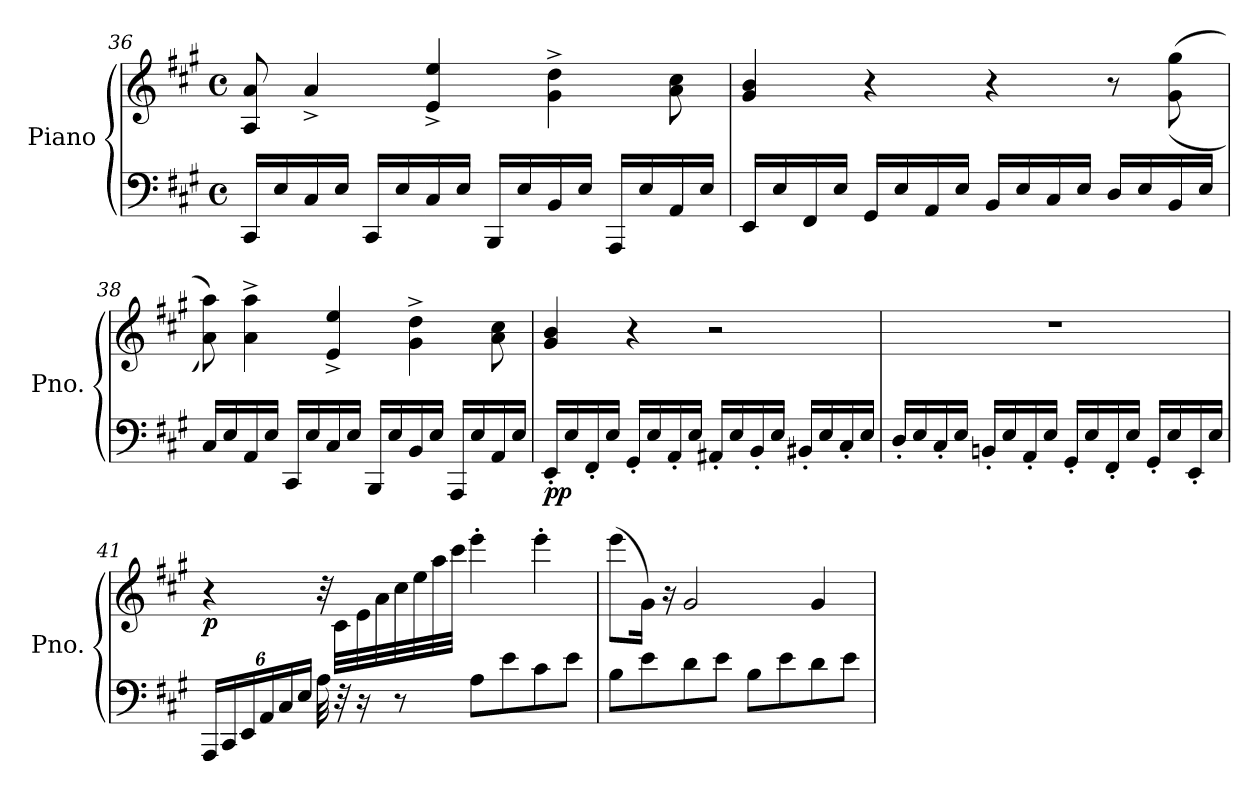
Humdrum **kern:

**kern	**kern	**dynam
*part1	*part1	*part1
*staff2	*staff1	*staff1/2
*I"Piano	*	*
*I'Pno.	*	*
*clefF4	*clefG2	*
*k[f#c#g#]	*k[f#c#g#]	*
*A:	*A:	*
*M4/4	*M4/4	*
*met(c)	*met(c)	*
=36	=36	=36
16CC#/LL	8A/ 8a/	.
16E/	.	.
16C#/	4a^/	.
16E/JJ	.	.
16CC#/LL	.	.
16E/	.	.
16C#/	4e/^ 4ee/^	.
16E/JJ	.	.
16BBB/LL	.	.
16E/	.	.
16BB/	4g#\^ 4dd\^	.
16E/JJ	.	.
16AAA/LL	.	.
16E/	.	.
16AA/	8a\ 8cc#\	.
16E/JJ	.	.
!!LO:LB:g=z
=37	=37	=37
16EE/LL	4g#/ 4b/	.
16E/	.	.
16FF#/	.	.
16E/JJ	.	.
16GG#/LL	4r	.
16E/	.	.
16AA/	.	.
16E/JJ	.	.
16BB/LL	4r	.
16E/	.	.
16C#/	.	.
16E/JJ	.	.
16D/LL	8r	.
16E/	.	.
16BB/	((8g#\ 8gg#\	.
16E/JJ	.	.
=38	=38	=38
16C#/LL	8a\ 8aa\))	.
16E/	.	.
16AA/	4a\^ 4aa\^	.
16E/JJ	.	.
16CC#/LL	.	.
16E/	.	.
16C#/	4e/^ 4ee/^	.
16E/JJ	.	.
16BBB/LL	.	.
16E/	.	.
16BB/	4g#\^ 4dd\^	.
16E/JJ	.	.
16AAA/LL	.	.
16E/	.	.
16AA/	8a\ 8cc#\	.
16E/JJ	.	.
!!LO:PB:g=z
=39	=39	=39
!	!	!LO:DY:b=2
16EE'/LL	4g#/ 4b/	pp
16E/	.	.
16FF#'/	.	.
16E/JJ	.	.
16GG#'/LL	4r	.
16E/	.	.
16AA'/	.	.
16E/JJ	.	.
16AA#X'/LL	2r	.
16E/	.	.
16BB'/	.	.
16E/JJ	.	.
16BB#X'/LL	.	.
16E/	.	.
16C#'/	.	.
16E/JJ	.	.
=40	=40	=40
16D'/LL	1r	.
16E/	.	.
16C#'/	.	.
16E/JJ	.	.
16BBn'/LL	.	.
16E/	.	.
16AA'/	.	.
16E/JJ	.	.
16GG#'/LL	.	.
16E/	.	.
16FF#'/	.	.
16E/JJ	.	.
16GG#'/LL	.	.
16E/	.	.
16EE'/	.	.
16E/JJ	.	.
!!LO:LB:g=z
=41	=41	=41
*Xbrackettup	*	*
!	!	!LO:DY:b
24AAA/LL	4r	p
24CC#/	.	.
24EE/	.	.
24AA/	.	.
24C#/	.	.
24E/JJ	.	.
32A\	32r	.
32r	32c#\LLL	.
16r	32e\	.
.	32a\	.
8r	32cc#\	.
.	32ee\	.
.	32aa\	.
.	32ccc#\JJJ	.
8A\L	4eee'\	.
8e\	.	.
8c#\	4eee'\	.
8e\J	.	.
=42	=42	=42
8B\L	(8eee\L	.
8e\	16g#\Jk)	.
.	16r	.
8d\	2g#/	.
8e\J	.	.
8B\L	.	.
8e\	.	.
8d\	4g#/	.
8e\J	.	.
=	=	=
*-	*-	*-
